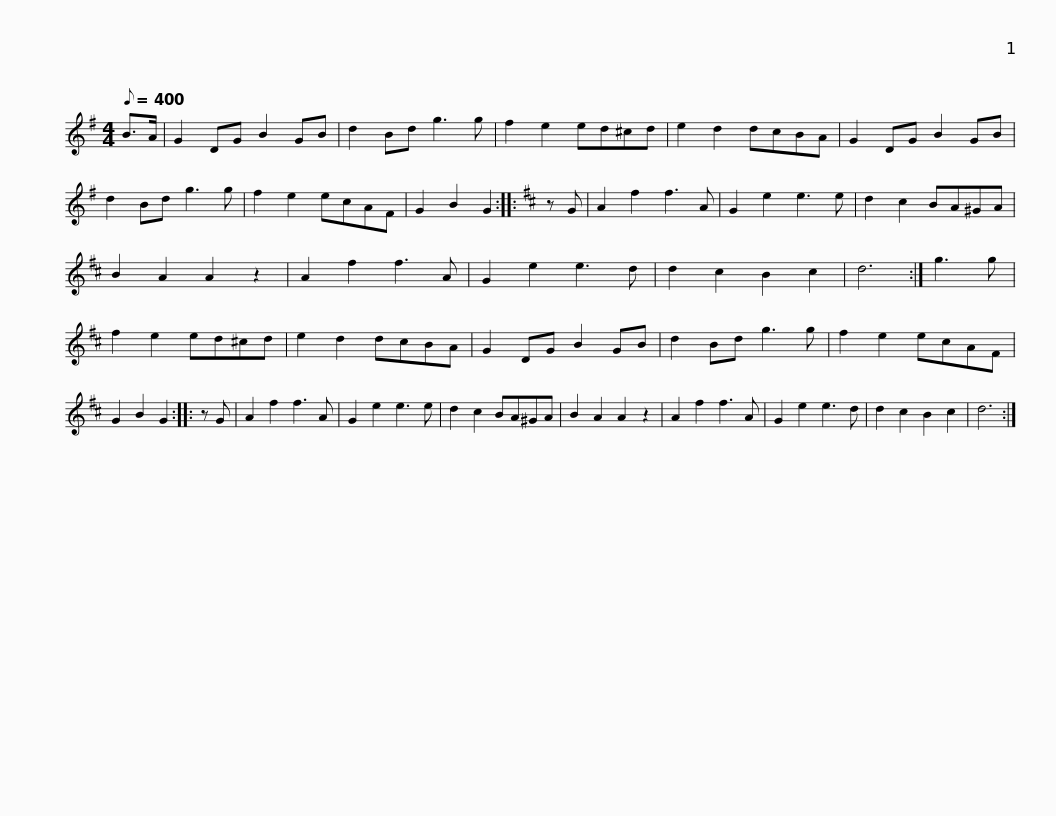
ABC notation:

X:1
L:1/8
Q:1/8=400
M:4/4
I:linebreak $
K:G
V:1 treble
V:1
 B>A | G2 DG B2 GB | d2 Bd g3 g | f2 e2 ed^cd | e2 d2 dcBA | %5
 G2 DG B2 GB | d2 Bd g3 g |$ f2 e2 ecAF | G2 B2 G2 ::[K:D] z G | %10
 A2 f2 f3 A | G2 e2 e3 e | d2 c2 BA^GA | B2 A2 A2 z2 | A2 f2 f3 A |$ %15
 G2 e2 e3 d | d2 c2 B2 c2 | d6 :| g3 g | f2 e2 ed^cd | %20
 e2 d2 dcBA | G2 DG B2 GB | d2 Bd g3 g |$ f2 e2 ecAF | G2 B2 G2 :: %25
 z G | A2 f2 f3 A | G2 e2 e3 e | d2 c2 BA^GA | B2 A2 A2 z2 | %30
 A2 f2 f3 A | G2 e2 e3 d |$ d2 c2 B2 c2 | d6 :| %34
